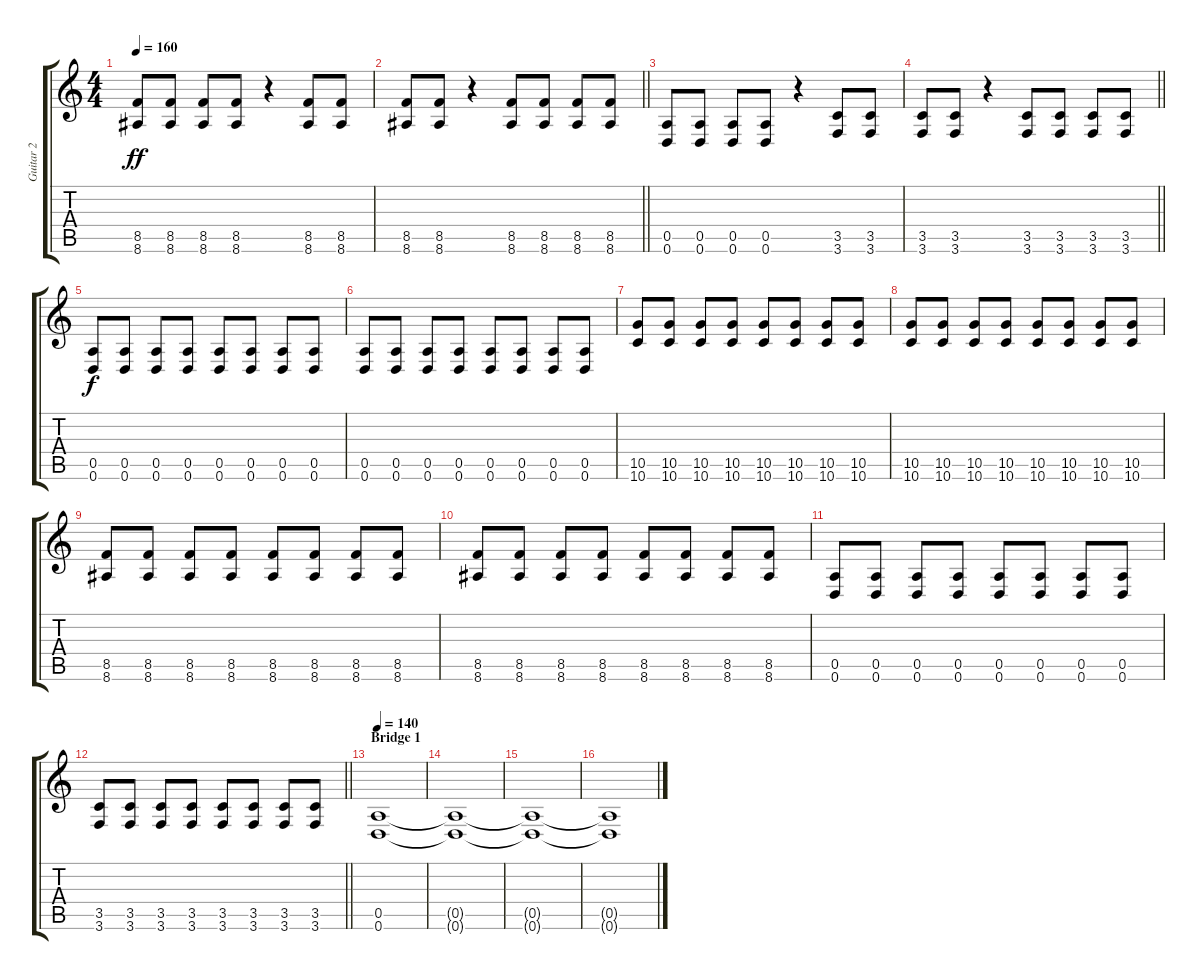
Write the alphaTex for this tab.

\track ("Guitar 2" "Guitar 2") {instrument distortionguitar}
\staff {score tabs}
\tuning (E4 B3 G3 D3 A2 D2) {hide}
\ts (4 4)
\tempo 160
\clef g2
\ks c
(8.5 8.6).8{dy ff} (8.5 8.6).8 (8.5 8.6).8 (8.5 8.6).8 r.4 (8.5 8.6).8 (8.5 8.6).8 |
\barLineRight lightlight
(8.5 8.6).8 (8.5 8.6).8 r.4 (8.5 8.6).8 (8.5 8.6).8 (8.5 8.6).8 (8.5 8.6).8 |
(0.5 0.6).8 (0.5 0.6).8 (0.5 0.6).8 (0.5 0.6).8 r.4 (3.5 3.6).8 (3.5 3.6).8 |
\barLineRight lightlight
(3.5 3.6).8 (3.5 3.6).8 r.4 (3.5 3.6).8 (3.5 3.6).8 (3.5 3.6).8 (3.5 3.6).8 |
\section ("" "")
(0.5 0.6).8{dy f} (0.5 0.6).8 (0.5 0.6).8 (0.5 0.6).8 (0.5 0.6).8 (0.5 0.6).8 (0.5 0.6).8 (0.5 0.6).8 |
(0.5 0.6).8 (0.5 0.6).8 (0.5 0.6).8 (0.5 0.6).8 (0.5 0.6).8 (0.5 0.6).8 (0.5 0.6).8 (0.5 0.6).8 |
(10.5 10.6).8 (10.5 10.6).8 (10.5 10.6).8 (10.5 10.6).8 (10.5 10.6).8 (10.5 10.6).8 (10.5 10.6).8 (10.5 10.6).8 |
(10.5 10.6).8 (10.5 10.6).8 (10.5 10.6).8 (10.5 10.6).8 (10.5 10.6).8 (10.5 10.6).8 (10.5 10.6).8 (10.5 10.6).8 |
(8.5 8.6).8 (8.5 8.6).8 (8.5 8.6).8 (8.5 8.6).8 (8.5 8.6).8 (8.5 8.6).8 (8.5 8.6).8 (8.5 8.6).8 |
(8.5 8.6).8 (8.5 8.6).8 (8.5 8.6).8 (8.5 8.6).8 (8.5 8.6).8 (8.5 8.6).8 (8.5 8.6).8 (8.5 8.6).8 |
(0.5 0.6).8 (0.5 0.6).8 (0.5 0.6).8 (0.5 0.6).8 (0.5 0.6).8 (0.5 0.6).8 (0.5 0.6).8 (0.5 0.6).8 |
\barLineRight lightlight
(3.5 3.6).8 (3.5 3.6).8 (3.5 3.6).8 (3.5 3.6).8 (3.5 3.6).8 (3.5 3.6).8 (3.5 3.6).8 (3.5 3.6).8 |
\section ("" "Bridge 1")
\tempo 140
(0.5 0.6).1 |
(0.5{t} 0.6{t}).1 |
(0.5{t} 0.6{t}).1 |
(0.5{t} 0.6{t}).1
